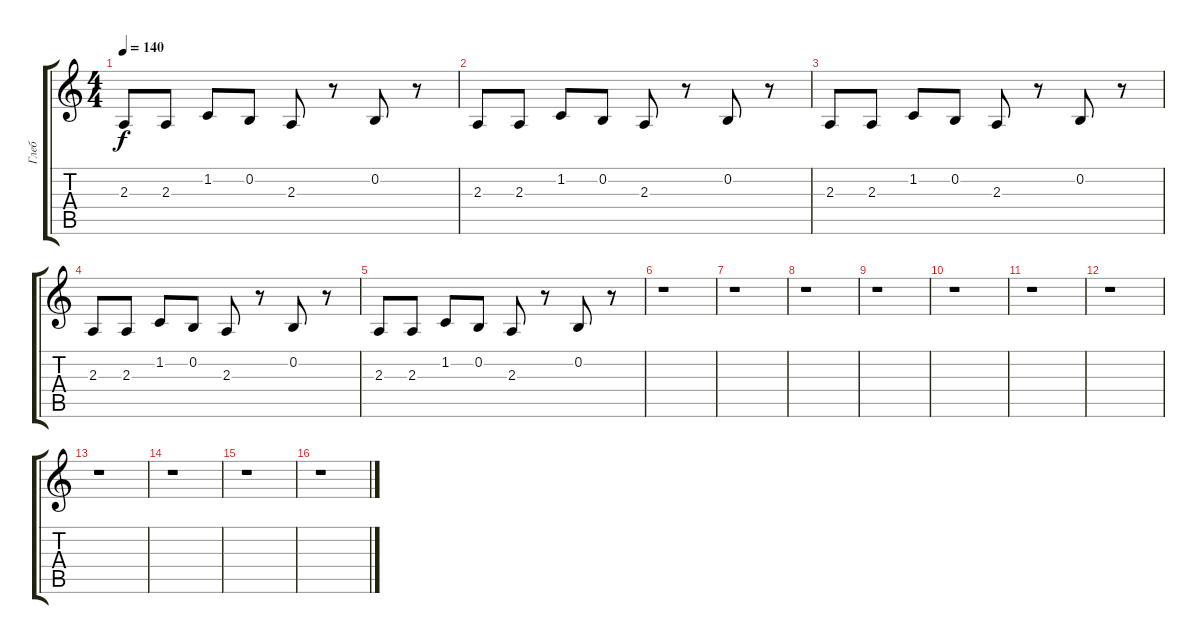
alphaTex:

\track ("Глеб" "Глеб") {instrument lead8bassandlead}
\staff {score tabs}
\tuning (E4 B3 G3 D3 A2 E2) {hide}
\ts (4 4)
\tempo 140
\clef g2
\ks c
2.3.8{dy f} 2.3.8 1.2.8 0.2.8 2.3.8 r.8 0.2.8 r.8 |
2.3.8 2.3.8 1.2.8 0.2.8 2.3.8 r.8 0.2.8 r.8 |
2.3.8 2.3.8 1.2.8 0.2.8 2.3.8 r.8 0.2.8 r.8 |
2.3.8 2.3.8 1.2.8 0.2.8 2.3.8 r.8 0.2.8 r.8 |
2.3.8 2.3.8 1.2.8 0.2.8 2.3.8 r.8 0.2.8 r.8 |
r.1 |
r.1 |
r.1 |
r.1 |
r.1 |
r.1 |
r.1 |
r.1 |
r.1 |
r.1 |
r.1
